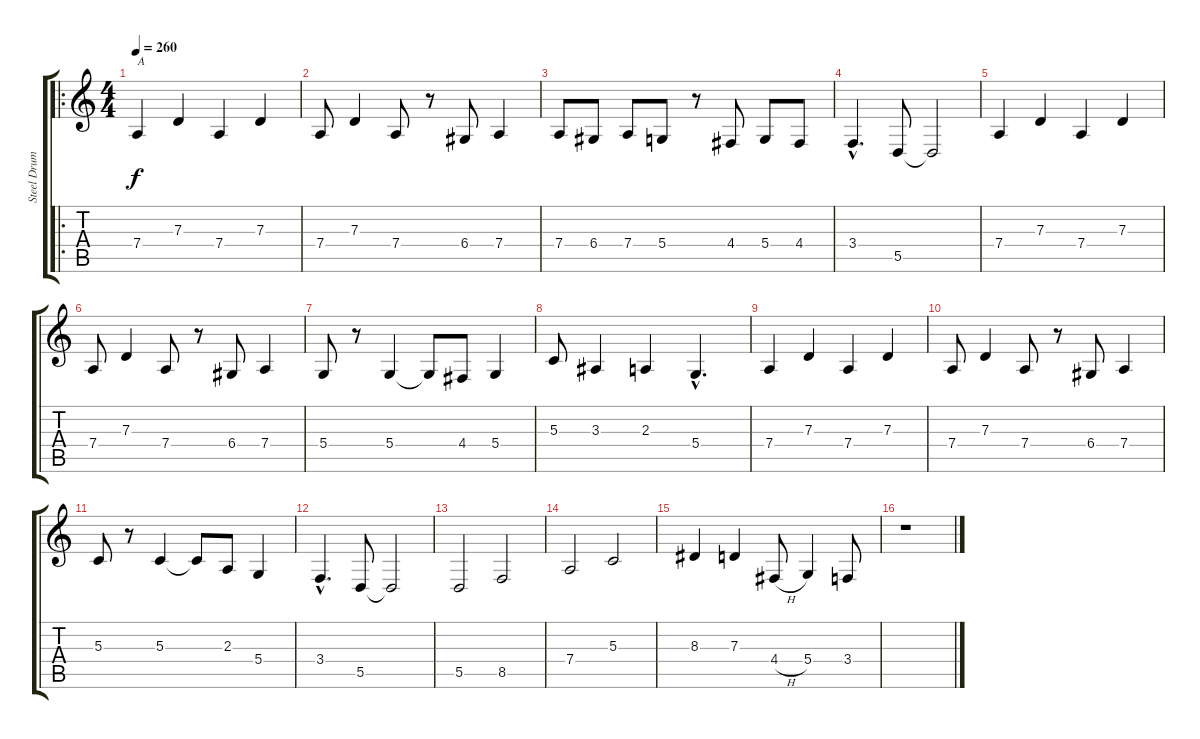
\track ("Steel Drum" "Steel Drum") {instrument steeldrums}
\staff {score tabs}
\tuning (E4 B3 G3 D3 A2 E2) {hide}
\ro
\ts (4 4)
\tempo 260
\clef g2
\ks c
7.4.4{txt "A" dy f instrument steeldrums} 7.3.4 7.4.4 7.3.4 |
7.4.8 7.3.4 7.4.8 r.8 6.4.8 7.4.4 |
7.4.8 6.4.8 7.4.8 5.4.8 r.8 4.4.8 5.4.8 4.4.8 |
3.4{hac}.4{d} 5.5.8 5.5{t}.2 |
7.4.4 7.3.4 7.4.4 7.3.4 |
7.4.8 7.3.4 7.4.8 r.8 6.4.8 7.4.4 |
5.4.8 r.8 5.4.4 5.4{t}.8 4.4.8 5.4.4 |
5.3.8 3.3.4 2.3.4 5.4{hac}.4{d} |
7.4.4 7.3.4 7.4.4 7.3.4 |
7.4.8 7.3.4 7.4.8 r.8 6.4.8 7.4.4 |
5.3.8 r.8 5.3.4 5.3{t}.8 2.3.8 5.4.4 |
3.4{hac}.4{d} 5.5.8 5.5{t}.2 |
5.5.2 8.5.2 |
7.4.2 5.3.2 |
8.3.4 7.3.4 4.4{h}.8 5.4.4 3.4.8 |
r.1
